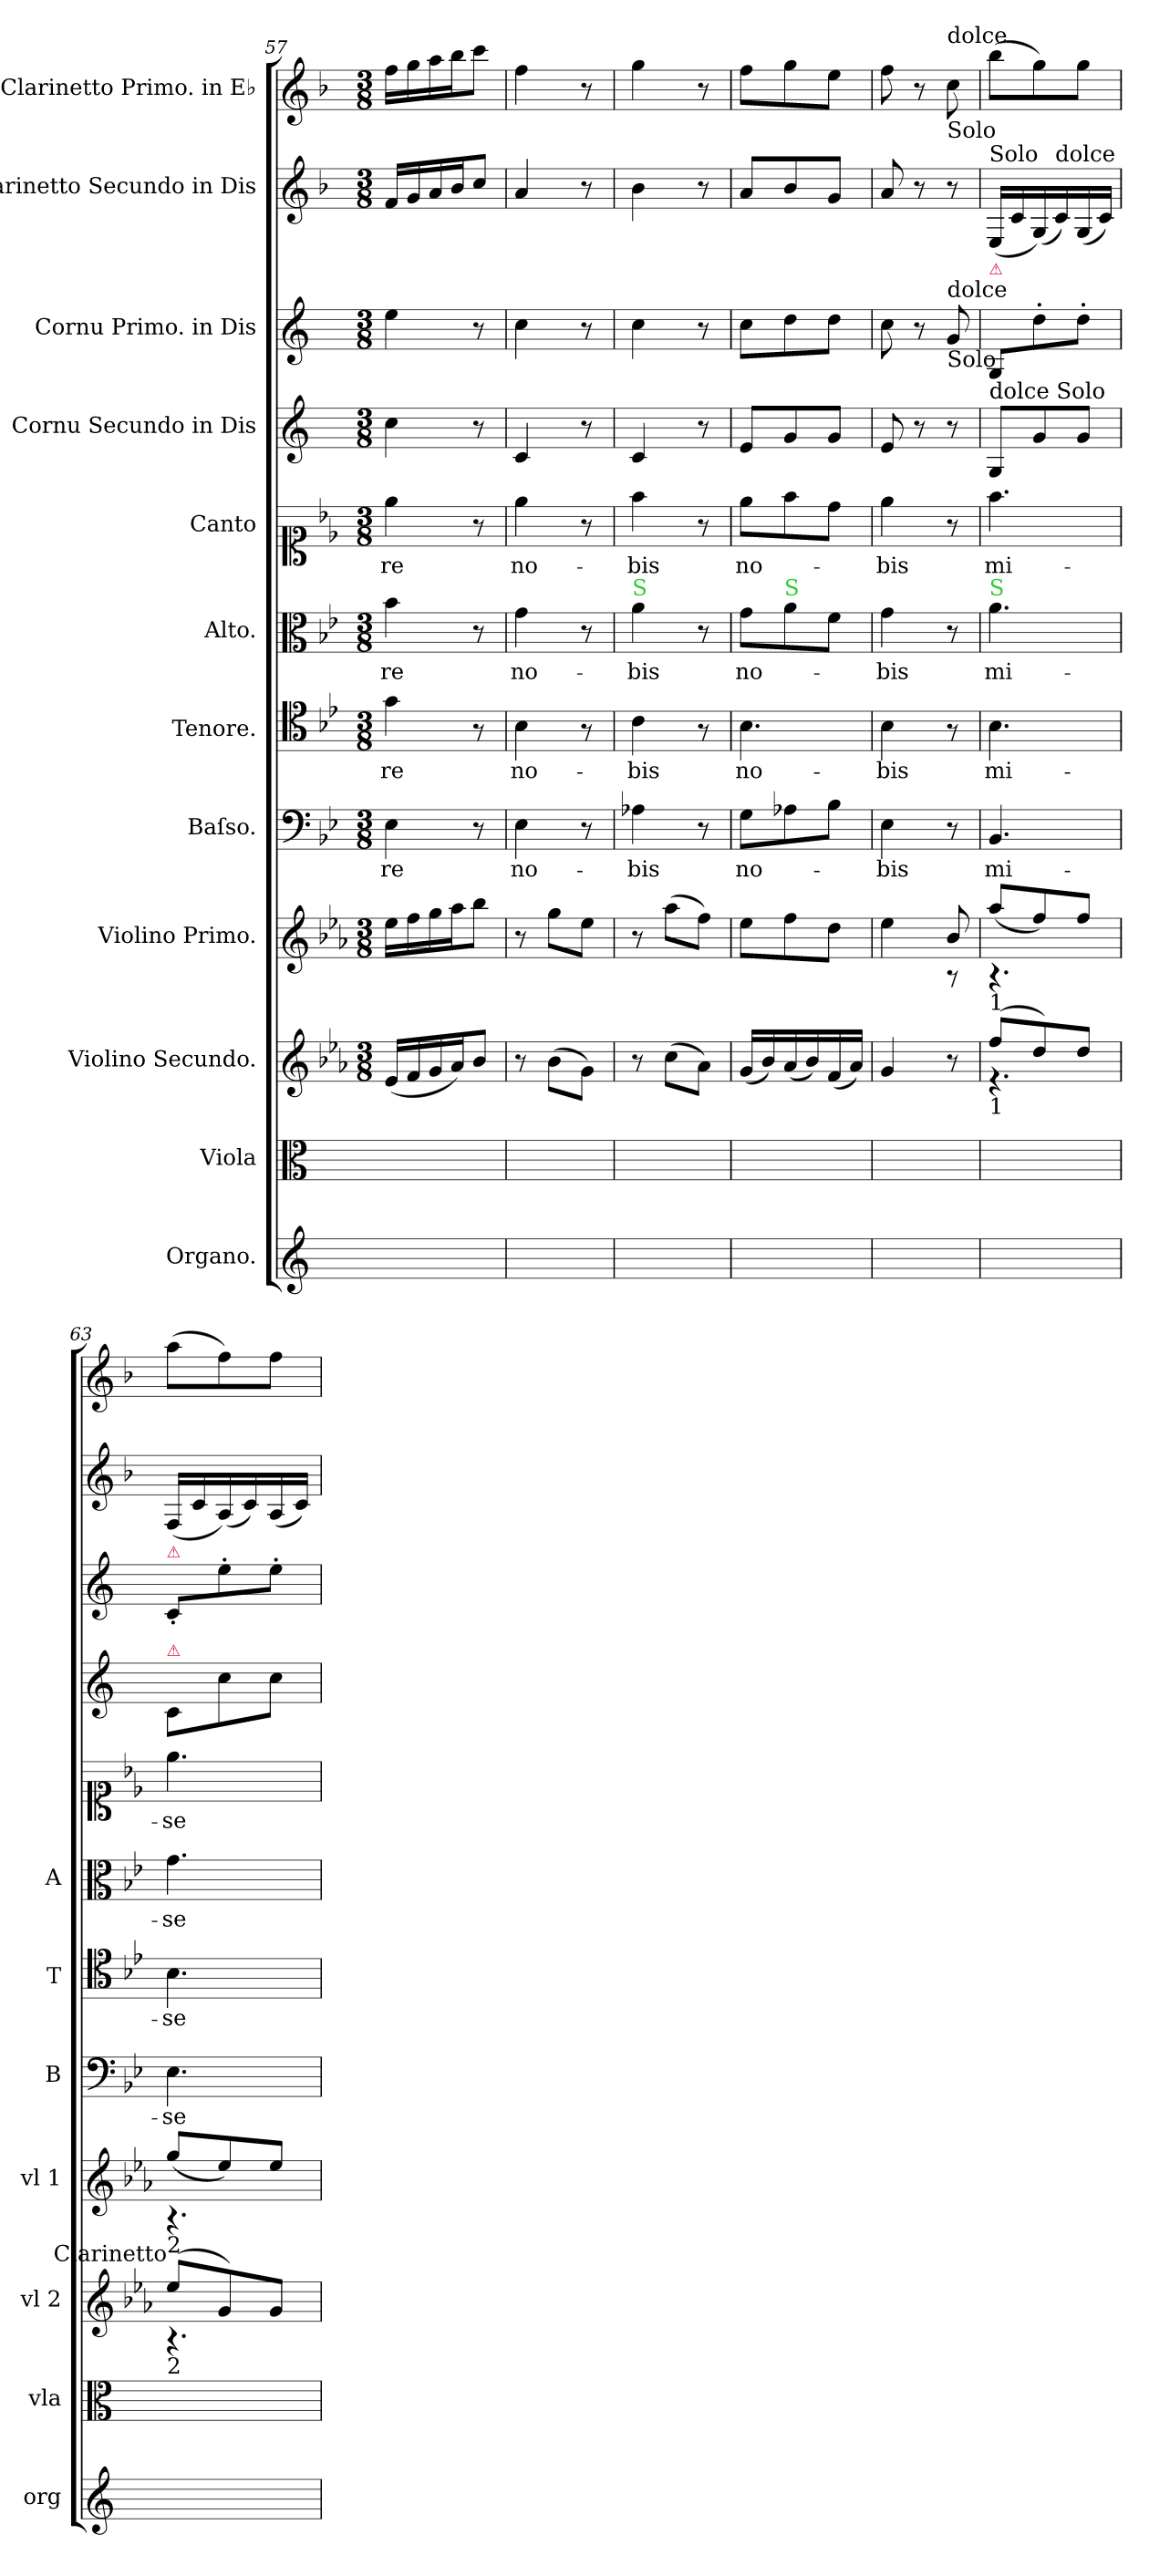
**kern	**kern	**kern	**dynam	**kern	**dynam	**kern	**text	**dynam	**kern	**text	**dynam	**kern	**text	**dynam	**kern	**text	**dynam	**kern	**dynam	**kern	**dynam	**kern	**kern	**dynam
*part12	*part11	*part10	*part10	*part9	*part9	*part8	*part8	*part8	*part7	*part7	*part7	*part6	*part6	*part6	*part5	*part5	*part5	*part4	*part4	*part3	*part3	*part2	*part1	*part1
*staff12	*staff11	*staff10	*staff10	*staff9	*staff9	*staff8	*staff8	*staff8	*staff7	*staff7	*staff7	*staff6	*staff6	*staff6	*staff5	*staff5	*staff5	*staff4	*staff4	*staff3	*staff3	*staff2	*staff1	*staff1
*I"Organo.	*I"Viola	*I"Violino Secundo.	*	*I"Violino Primo.	*	*I"Baſso.	*	*	*I"Tenore.	*	*	*I"Alto.	*	*	*I"Canto	*	*	*I"Cornu Secundo in Dis	*	*I"Cornu Primo. in Dis	*	*I"Clarinetto Secundo in Dis	*I"Clarinetto Primo. in E♭	*
*I'org	*I'vla	*I'vl 2	*	*I'vl 1	*	*I'B	*	*	*I'T	*	*	*I'A	*	*	*	*	*	*	*	*	*	*	*	*
*clefG2	*clefC3	*clefG2	*	*clefG2	*	*clefF4	*	*	*clefC4	*	*	*clefC3	*	*	*clefC1	*	*	*clefG2	*	*clefG2	*	*clefG2	*clefG2	*
*	*	*	*	*	*	*	*	*	*	*	*	*	*	*	*	*	*	*ITrd-2c-3	*	*ITrd-2c-3	*	*ITrd1c2	*ITrd1c2	*
*	*	*k[b-e-a-]	*	*k[b-e-a-]	*	*k[b-e-]	*	*	*k[b-e-]	*	*	*k[b-e-]	*	*	*k[b-e-]	*	*	*k[b-e-a-]	*	*k[b-e-a-]	*	*k[b-e-a-]	*k[b-e-a-]	*
*	*	*M3/8	*	*M3/8	*	*M3/8	*	*	*M3/8	*	*	*M3/8	*	*	*M3/8	*	*	*M3/8	*	*M3/8	*	*M3/8	*M3/8	*
=57	=57	=57	=57	=57	=57	=57	=57	=57	=57	=57	=57	=57	=57	=57	=57	=57	=57	=57	=57	=57	=57	=57	=57	=57
4.ryy	4.ryy	(16e-/LL	.	16ee-\LL	.	4E-\	-re	.	4g\	-re	.	4b-\	-re	.	4ee-\	-re	.	4ee-\	.	4gg\	.	16e-/LL	16ee-\LL	.
.	.	16f/	.	16ff\	.	.	.	.	.	.	.	.	.	.	.	.	.	.	.	.	.	16f/	16ff\	.
.	.	16g/	.	16gg\	.	.	.	.	.	.	.	.	.	.	.	.	.	.	.	.	.	16g/	16gg\	.
.	.	16a-/J)	.	16aa-\J	.	.	.	.	.	.	.	.	.	.	.	.	.	.	.	.	.	16a-/J	16aa-\J	.
.	.	8b-/J	.	8bb-\J	.	8r	.	.	8r	.	.	8r	.	.	8r	.	.	8r	.	8r	.	8b-/J	8bb-\J	.
=58	=58	=58	=58	=58	=58	=58	=58	=58	=58	=58	=58	=58	=58	=58	=58	=58	=58	=58	=58	=58	=58	=58	=58	=58
!	!	!	!LO:DY:b	!	!	!	!	!LO:DY:a:rj	!	!	!LO:DY:a	!	!	!LO:DY:b	!	!	!LO:DY:b	!	!LO:DY:a	!	!LO:DY:b	!	!	!LO:DY:b
4.ryy	4.ryy	8r	pia	8r	.	4E-\	no-	pia	4B-\	no-	pia	4g\	no-	pia	4ee-\	no-	pia	4e-/	pia	4ee-\	pia	4g/	4ee-\	pia
!	!	!	!	!	!LO:DY:b	!	!	!	!	!	!	!	!	!	!	!	!	!	!	!	!	!	!	!
.	.	(8b-\L	.	8gg\L	pia	.	.	.	.	.	.	.	.	.	.	.	.	.	.	.	.	.	.	.
.	.	8g\J)	.	8ee-\J	.	8r	.	.	8r	.	.	8r	.	.	8r	.	.	8r	.	8r	.	8r	8r	.
=59	=59	=59	=59	=59	=59	=59	=59	=59	=59	=59	=59	=59	=59	=59	=59	=59	=59	=59	=59	=59	=59	=59	=59	=59
!	!	!	!	!	!	!	!	!	!	!	!	!LO:TX:a:color=limegreen:t=S	!	!	!	!	!	!	!	!	!	!	!	!
4.ryy	4.ryy	8r	.	8r	.	4A-\	-bis	.	4c\	-bis	.	4a\	-bis	.	4ff\	-bis	.	4e-/	.	4ee-\	.	4a-\	4ff\	.
.	.	(8cc\L	.	(8aa-\L	.	.	.	.	.	.	.	.	.	.	.	.	.	.	.	.	.	.	.	.
.	.	8a-\J)	.	8ff\J)	.	8r	.	.	8r	.	.	8r	.	.	8r	.	.	8r	.	8r	.	8r	8r	.
=60	=60	=60	=60	=60	=60	=60	=60	=60	=60	=60	=60	=60	=60	=60	=60	=60	=60	=60	=60	=60	=60	=60	=60	=60
!	!	!	!LO:DY:b	!	!LO:DY:b	!	!	!LO:DY:b:rj	!	!	!LO:DY:b	!	!	!LO:DY:b	!	!	!LO:DY:b	!	!LO:DY:b	!	!LO:DY:b	!	!	!LO:DY:b
4.ryy	4.ryy	(16g/LL	forto	8ee-\L	forto	8G\L	no-	fort	4.B-\	no-	fort	8g\L	no-	fort	8ee-\L	no-	fort	8g/L	forto	8ee-\L	fort	8g/L	8ee-\L	forto
.	.	16b-/)	.	.	.	.	.	.	.	.	.	.	.	.	.	.	.	.	.	.	.	.	.	.
!	!	!	!	!	!	!	!	!	!	!	!	!LO:TX:a:color=limegreen:t=S	!	!	!	!	!	!	!	!	!	!	!	!
.	.	(16a-/	.	8ff\	.	8A-\	.	.	.	.	.	8a\	.	.	8ff\	.	.	8b-/	.	8ff\	.	8a-/	8ff\	.
.	.	16b-/)	.	.	.	.	.	.	.	.	.	.	.	.	.	.	.	.	.	.	.	.	.	.
.	.	(16f/	.	8dd\J	.	8B-\J	.	.	.	.	.	8f\J	.	.	8dd\J	.	.	8b-/J	.	8ff\J	.	8f/J	8dd\J	.
.	.	16a-/JJ)	.	.	.	.	.	.	.	.	.	.	.	.	.	.	.	.	.	.	.	.	.	.
=61	=61	=61	=61	=61	=61	=61	=61	=61	=61	=61	=61	=61	=61	=61	=61	=61	=61	=61	=61	=61	=61	=61	=61	=61
*	*	*	*	*^	*	*	*	*	*	*	*	*	*	*	*	*	*	*	*	*	*	*	*	*
4.ryy	4.ryy	4g/	.	4ee-\	4ryy	.	4E-\	-bis	.	4B-\	-bis	.	4g\	-bis	.	4ee-\	-bis	.	8g/	.	8ee-\	.	8g/	8ee-\	.
.	.	.	.	.	.	.	.	.	.	.	.	.	.	.	.	.	.	.	8r	.	8r	.	8r	8r	.
!	!	!	!	!	!	!	!	!	!	!	!	!	!	!	!	!	!	!	!	!	!	!	!	!LO:TX:b:t=Solo	!
!	!	!	!	!	!	!	!	!	!	!	!	!	!	!	!	!	!	!	!	!	!	!	!	!LO:TX:a:t=dolce	!
!	!	!	!	!	!	!	!	!	!	!	!	!	!	!	!	!	!	!	!	!	!LO:TX:b:t=Solo	!	!	!	!
!	!	!	!	!	!	!	!	!	!	!	!	!	!	!	!	!	!	!	!	!	!LO:TX:a:t=dolce	!	!	!	!
.	.	8r	.	8rA	8b-!/	.	8r	.	.	8r	.	.	8r	.	.	8r	.	.	8r	.	8b-/	.	8r	8b-\	.
=62	=62	=62	=62	=62	=62	=62	=62	=62	=62	=62	=62	=62	=62	=62	=62	=62	=62	=62	=62	=62	=62	=62	=62	=62	=62
*	*	*^	*	*	*	*	*	*	*	*	*	*	*	*	*	*	*	*	*	*	*	*	*	*	*
!	!	!	!	!	!	!	!	!	!	!	!	!	!	!	!	!	!	!	!	!	!	!	!	!LO:TX:a:t=Solo	!	!
!	!	!	!	!	!	!	!	!	!	!	!	!	!	!	!	!	!	!	!	!	!	!LO:TX:a:color=crimson:t=⚠	!	!	!	!
!	!	!	!	!	!	!	!	!	!	!	!	!	!	!	!	!	!	!	!	!LO:TX:a:t=dolce Solo	!	!	!	!	!	!
!	!	!	!	!	!	!	!	!	!	!	!	!	!	!LO:TX:a:color=limegreen:t=S	!	!	!	!	!	!	!	!	!	!	!	!
!	!	!	!	!	!LO:TX:b:t=1	!	!	!	!	!	!	!	!	!	!	!	!	!	!	!	!	!	!	!	!	!
!	!	!LO:TX:b:t=1	!	!	!	!	!	!	!	!	!	!	!	!	!	!	!	!	!	!	!	!	!	!	!	!
!	!	!	!	!	!	!	!	!	!	!LO:DY:a	!	!	!LO:DY:a	!	!	!LO:DY:b	!	!	!LO:DY:b	!	!	!	!	!	!	!
4.ryy	4.ryy	(8ff!/L	4.r	.	4.rA	(8aa-!/L	.	4.BB-/	mi-	pia	4.B-\	mi-	pia	4.a\	mi-	piano	4.ff\	mi-	pia	8B-/L	.	8B-/L	.	(16D/LL	(8aa-\L	.
.	.	.	.	.	.	.	.	.	.	.	.	.	.	.	.	.	.	.	.	.	.	.	.	16B-/	.	.
.	.	8dd!/)	.	.	.	8ff!/)	.	.	.	.	.	.	.	.	.	.	.	.	.	8b-/	.	8ff'\	.	(16F/)	8ff\)	.
!	!	!	!	!	!	!	!	!	!	!	!	!	!	!	!	!	!	!	!	!	!	!	!	!LO:TX:a:t=dolce	!	!
.	.	.	.	.	.	.	.	.	.	.	.	.	.	.	.	.	.	.	.	.	.	.	.	16B-/)	.	.
.	.	8dd!/J	.	.	.	8ff!/J	.	.	.	.	.	.	.	.	.	.	.	.	.	8b-/J	.	8ff'\J	.	(16F/	8ff\J	.
.	.	.	.	.	.	.	.	.	.	.	.	.	.	.	.	.	.	.	.	.	.	.	.	16B-/JJ)	.	.
=63	=63	=63	=63	=63	=63	=63	=63	=63	=63	=63	=63	=63	=63	=63	=63	=63	=63	=63	=63	=63	=63	=63	=63	=63	=63	=63
!	!	!	!	!	!	!	!	!	!	!	!	!	!	!	!	!	!	!	!	!	!	!LO:TX:a:color=crimson:t=⚠	!	!	!	!
!	!	!	!	!	!	!	!	!	!	!	!	!	!	!	!	!	!	!	!	!LO:TX:a:color=crimson:t=⚠	!	!	!	!	!	!
!	!	!	!	!	!LO:TX:b:t=2	!	!	!	!	!	!	!	!	!	!	!	!	!	!	!	!	!	!	!	!	!
!	!	!LO:TX:a:rj:t=Clarinetto	!	!	!	!	!	!	!	!	!	!	!	!	!	!	!	!	!	!	!	!	!	!	!	!
!	!	!LO:TX:b:t=2	!	!	!	!	!	!	!	!	!	!	!	!	!	!	!	!	!	!	!	!	!	!	!	!
4.ryy	4.ryy	(8ee-!/L	4.r	.	4.rA	(8gg!/L	.	4.E-\	-se-	.	4.B-\	-se-	.	4.g\	-se-	.	4.ee-\	-se-	.	8e-/L	.	8e-'/L	.	(16E-/LL	(8gg\L	.
.	.	.	.	.	.	.	.	.	.	.	.	.	.	.	.	.	.	.	.	.	.	.	.	16B-/	.	.
.	.	8g!/)	.	.	.	8ee-!/)	.	.	.	.	.	.	.	.	.	.	.	.	.	8ee-\	.	8gg'\	.	(16G/)	8ee-\)	.
.	.	.	.	.	.	.	.	.	.	.	.	.	.	.	.	.	.	.	.	.	.	.	.	16B-/)	.	.
.	.	8g!/J	.	.	.	8ee-!/J	.	.	.	.	.	.	.	.	.	.	.	.	.	8ee-\J	.	8gg'\J	.	(16G/	8ee-\J	.
.	.	.	.	.	.	.	.	.	.	.	.	.	.	.	.	.	.	.	.	.	.	.	.	16B-/JJ)	.	.
*	*	*v	*v	*	*	*	*	*	*	*	*	*	*	*	*	*	*	*	*	*	*	*	*	*	*	*
*	*	*	*	*v	*v	*	*	*	*	*	*	*	*	*	*	*	*	*	*	*	*	*	*	*	*
=	=	=	=	=	=	=	=	=	=	=	=	=	=	=	=	=	=	=	=	=	=	=	=	=
*-	*-	*-	*-	*-	*-	*-	*-	*-	*-	*-	*-	*-	*-	*-	*-	*-	*-	*-	*-	*-	*-	*-	*-	*-
